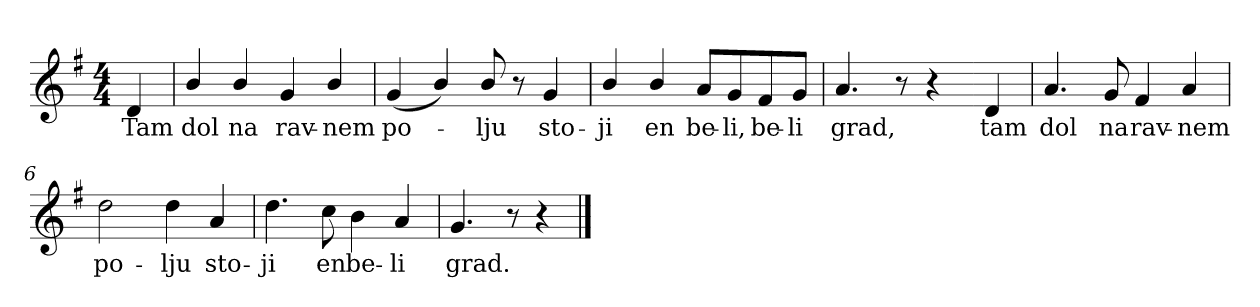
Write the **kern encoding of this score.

**kern	**text
*part1	*part1
*staff1	*staff1
*clefG2	*
*k[f#]	*
*G:	*
*M4/4	*
*MM132	*
=	=
4d/	Tam
=1	=1
4b/	dol
4b/	na
4g/	rav-
4b/	-nem
=2	=2
(<4g/	po-
4b/)	.
8b/	-lju
8r	.
4g/	sto-
=3	=3
4b/	-ji
4b/	en
8a/L	be-
8g/	-li,
8f#/	be-
8g/J	-li
=4	=4
4.a/	grad,
8r	.
4r	.
=4X1-	=4X1-
4d/	tam
=5	=5
4.a/	dol
8g/	na
4f#/	rav-
4a/	-nem
!!LO:LB:g=z
=6	=6
2dd\	po-
4dd\	-lju
4a/	sto-
=7	=7
4.dd\	-ji
8cc\	en
4b\	be-
4a/	-li
=8	=8
4.g/	grad.
8r	.
4r	.
==	==
*-	*-
